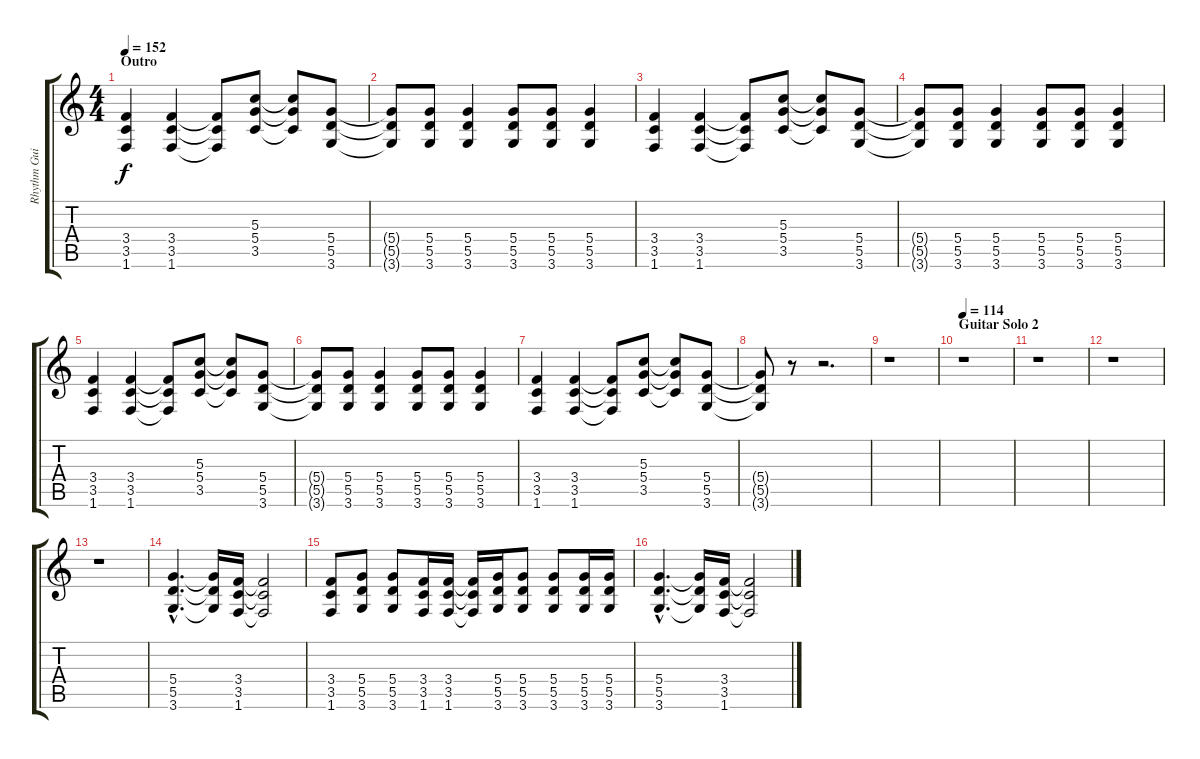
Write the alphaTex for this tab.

\track ("Rhythm Guitar" "Rhythm Gui") {instrument overdrivenguitar}
\staff {score tabs}
\tuning (E4 B3 G3 D3 A2 E2) {hide}
\ts (4 4)
\section ("" "Outro")
\tempo 152
\clef g2
\ks c
(3.4 3.5 1.6).4{dy f} (3.4 3.5 1.6).4 (3.4{t} 3.5{t} 1.6{t}).8 (5.3 5.4 3.5).8 (5.3{t} 5.4{t} 3.5{t}).8 (5.4 5.5 3.6).8 |
(5.4{t} 5.5{t} 3.6{t}).8 (5.4 5.5 3.6).8 (5.4 5.5 3.6).4 (5.4 5.5 3.6).8 (5.4 5.5 3.6).8 (5.4 5.5 3.6).4 |
(3.4 3.5 1.6).4 (3.4 3.5 1.6).4 (3.4{t} 3.5{t} 1.6{t}).8 (5.3 5.4 3.5).8 (5.3{t} 5.4{t} 3.5{t}).8 (5.4 5.5 3.6).8 |
(5.4{t} 5.5{t} 3.6{t}).8 (5.4 5.5 3.6).8 (5.4 5.5 3.6).4 (5.4 5.5 3.6).8 (5.4 5.5 3.6).8 (5.4 5.5 3.6).4 |
(3.4 3.5 1.6).4 (3.4 3.5 1.6).4 (3.4{t} 3.5{t} 1.6{t}).8 (5.3 5.4 3.5).8 (5.3{t} 5.4{t} 3.5{t}).8 (5.4 5.5 3.6).8 |
(5.4{t} 5.5{t} 3.6{t}).8 (5.4 5.5 3.6).8 (5.4 5.5 3.6).4 (5.4 5.5 3.6).8 (5.4 5.5 3.6).8 (5.4 5.5 3.6).4 |
(3.4 3.5 1.6).4 (3.4 3.5 1.6).4 (3.4{t} 3.5{t} 1.6{t}).8 (5.3 5.4 3.5).8 (5.3{t} 5.4{t} 3.5{t}).8 (5.4 5.5 3.6).8 |
(5.4{t} 5.5{t} 3.6{t}).8 r.8 r.2{d} |
r.1 |
\section ("" "Guitar Solo 2")
\tempo 114
r.1 |
r.1 |
r.1 |
r.1 |
(5.4{hac} 5.5{hac} 3.6{hac}).4{d} (5.4{t} 5.5{t} 3.6{t}).16 (3.4 3.5 1.6).16 (3.4{t} 3.5{t} 1.6{t}).2 |
(3.4 3.5 1.6).8 (5.4 5.5 3.6).8 (5.4 5.5 3.6).8 (3.4 3.5 1.6).16 (3.4 3.5 1.6).16 (3.4{t} 3.5{t} 1.6{t}).16 (5.4 5.5 3.6).16 (5.4 5.5 3.6).8 (5.4 5.5 3.6).8 (5.4 5.5 3.6).16 (5.4 5.5 3.6).16 |
(5.4{hac} 5.5{hac} 3.6{hac}).4{d} (5.4{t} 5.5{t} 3.6{t}).16 (3.4 3.5 1.6).16 (3.4{t} 3.5{t} 1.6{t}).2
